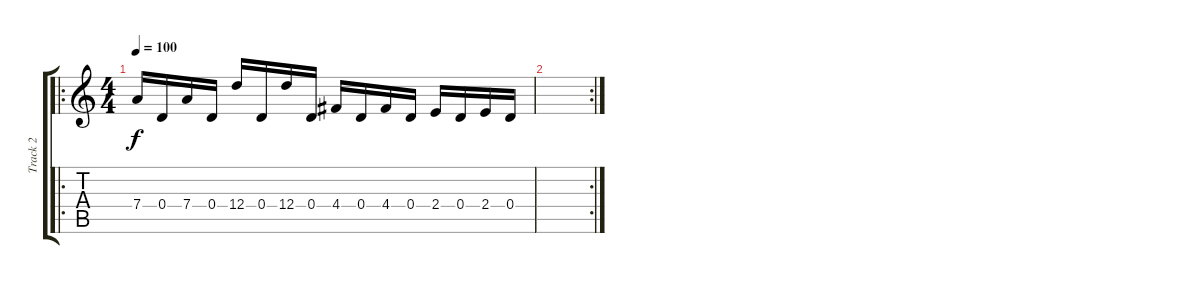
\track ("Track 2" "Track 2") {instrument distortionguitar}
\staff {score tabs}
\tuning (E4 B3 G3 D3 A2 E2) {hide}
\ro
\ts (4 4)
\tempo 100
\clef g2
\ks c
7.4.16{dy f instrument distortionguitar} 0.4.16 7.4.16 0.4.16 12.4.16 0.4.16 12.4.16 0.4.16 4.4.16 0.4.16 4.4.16 0.4.16 2.4.16 0.4.16 2.4.16 0.4.16 |
\rc 2
